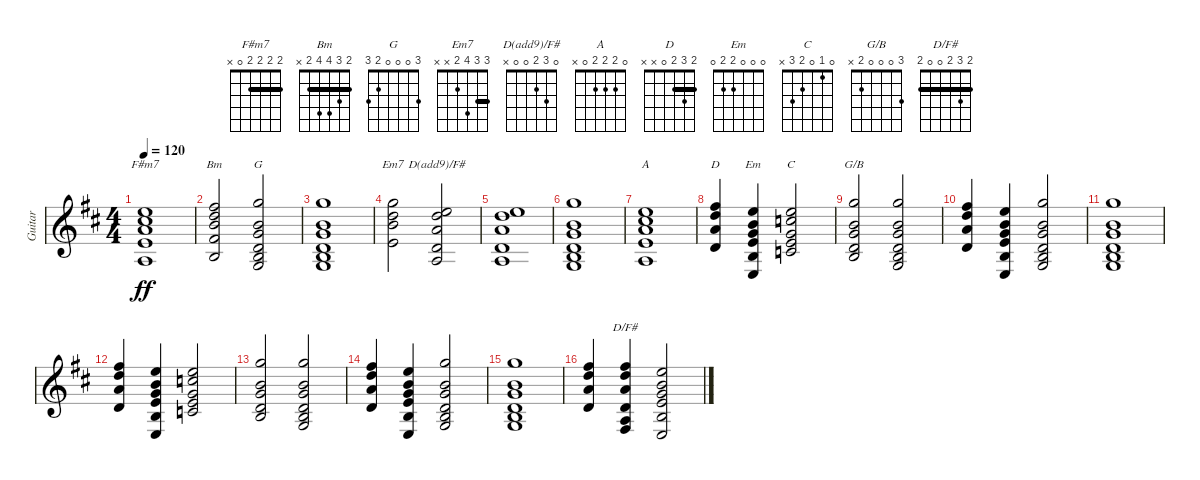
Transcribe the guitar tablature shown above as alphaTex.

\track ("Guitar" "Guitar") {instrument acousticguitarsteel}
\staff {score}
\tuning (E4 B3 G3 D3 A2 E2) {hide}
\chord ("F#m7" 2 2 2 2 0 x) {barre 2}
\chord ("Bm" 2 3 4 4 2 x) {barre 2}
\chord ("G" 3 0 0 0 2 3)
\chord ("Em7" 3 3 4 2 x x) {barre 3}
\chord ("D(add9)/F#" 0 3 2 0 0 x)
\chord ("A" 0 2 2 2 0 x)
\chord ("D" 2 3 2 0 x x) {barre 2}
\chord ("Em" 0 0 0 2 2 0)
\chord ("C" 0 1 0 2 3 x)
\chord ("G/B" 3 0 0 0 2 x)
\chord ("D/F#" 2 3 2 0 0 2) {barre 2}
\ts (4 4)
\tempo 120
\clef g2
\ks d
(0.1 2.2 2.3 2.4 0.5).1{ch "F#m7" dy ff} |
(2.1 3.2 4.3 4.4 2.5).2{ch "Bm"} (3.1 0.2 0.3 0.4 2.5 3.6).2{ch "G"} |
(3.1 0.2 0.3 0.4 2.5 3.6).1 |
(3.1 3.2 4.3 2.4).2{ch "Em7"} (0.1 3.2 2.3 0.4 0.5).2{ch "D(add9)/F#"} |
(0.1 3.2 2.3 0.4 0.5).1 |
(3.1 0.2 0.3 0.4 2.5 3.6).1 |
(0.1 2.2 2.3 2.4 0.5).1{ch "A"} |
(2.1 3.2 2.3 0.4).4{ch "D"} (0.1 0.2 0.3 2.4 2.5 0.6).4{ch "Em"} (0.1 1.2 0.3 2.4 3.5).2{ch "C"} |
(3.1 0.2 0.3 0.4 2.5).2{ch "G/B"} (3.1 0.2 0.3 0.4 2.5 3.6).2 |
(2.1 3.2 2.3 0.4).4 (0.1 0.2 0.3 2.4 2.5 0.6).4 (3.1 0.2 0.3 0.4 2.5 3.6).2 |
(3.1 0.2 0.3 0.4 2.5 3.6).1 |
(2.1 3.2 2.3 0.4).4 (0.1 0.2 0.3 2.4 2.5 0.6).4 (0.1 1.2 0.3 2.4 3.5).2 |
(3.1 0.2 0.3 0.4 2.5).2 (3.1 0.2 0.3 0.4 2.5 3.6).2 |
(2.1 3.2 2.3 0.4).4 (0.1 0.2 0.3 2.4 2.5 0.6).4 (3.1 0.2 0.3 0.4 2.5 3.6).2 |
(3.1 0.2 0.3 0.4 2.5 3.6).1 |
(2.1 3.2 2.3 0.4).4 (2.1 3.2 2.3 0.4 0.5 2.6).4{ch "D/F#"} (0.1 0.2 0.3 2.4 2.5 0.6).2
